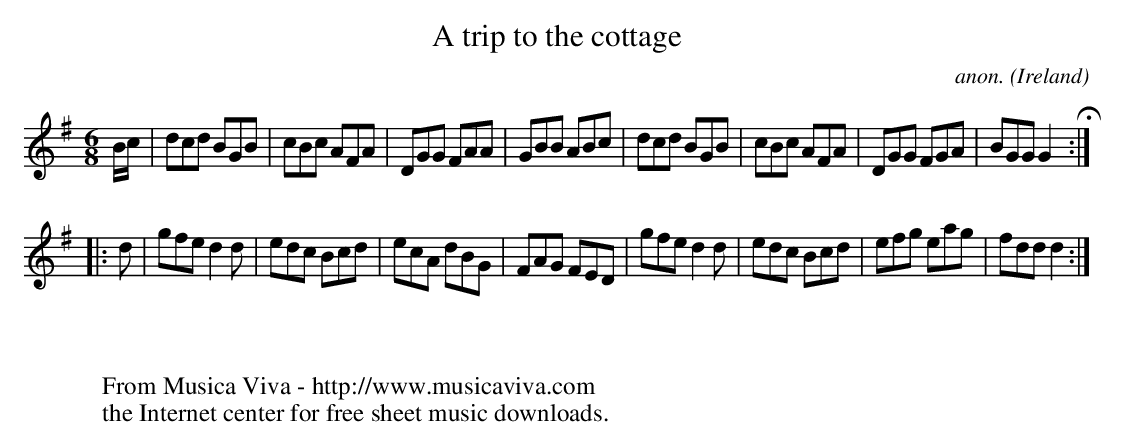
X:1
T:A trip to the cottage
C:anon.
O:Ireland
M:6/8
L:1/8
K:Dmix
B/c/|dcd BGB|cBc AFA|DGG FAA|GBB ABc|dcd BGB|cBc AFA|DGG FGA|BGG G2H:|
|:d|gfe d2d|edc Bcd|ecA dBG|FAG FED|gfe d2d|edc Bcd|efg eag|fdd d2:|
W:
W:
W: From Musica Viva - http://www.musicaviva.com
W: the Internet center for free sheet music downloads.
